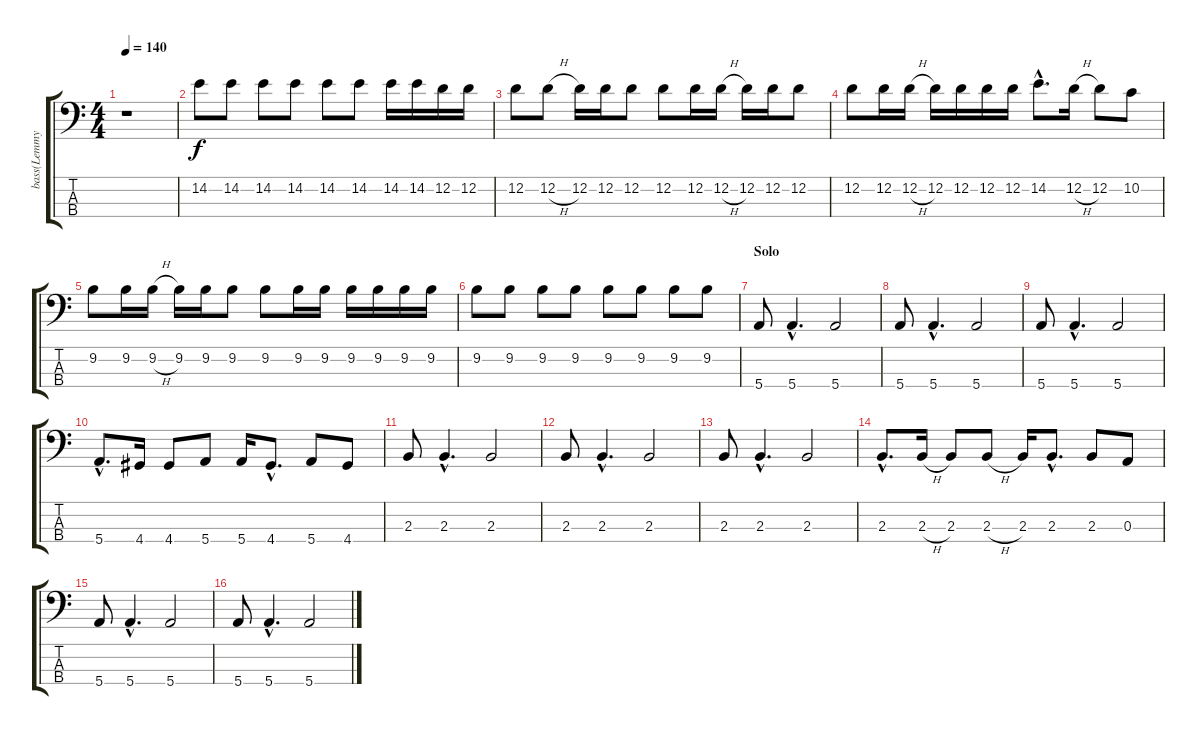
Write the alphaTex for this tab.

\track ("bass(Lemmy!!!) " "bass(Lemmy") {instrument distortionguitar}
\staff {score tabs}
\tuning (G2 D2 A1 E1) {hide}
\ts (4 4)
\tempo 140
\clef f4
\ks c
r.1{dy f} |
14.2.8 14.2.8 14.2.8 14.2.8 14.2.8 14.2.8 14.2.16 14.2.16 12.2.16 12.2.16 |
12.2.8 12.2{h}.8 12.2.16 12.2.16 12.2.8 12.2.8 12.2.16 12.2{h}.16 12.2.16 12.2.16 12.2.8 |
12.2.8 12.2.16 12.2{h}.16 12.2.16 12.2.16 12.2.16 12.2.16 14.2{hac}.8{d} 12.2{h}.16 12.2.8 10.2.8 |
9.2.8 9.2.16 9.2{h}.16 9.2.16 9.2.16 9.2.8 9.2.8 9.2.16 9.2.16 9.2.16 9.2.16 9.2.16 9.2.16 |
9.2.8 9.2.8 9.2.8 9.2.8 9.2.8 9.2.8 9.2.8 9.2.8 |
\section ("" "Solo")
5.4.8 5.4{hac}.4{d} 5.4.2 |
5.4.8 5.4{hac}.4{d} 5.4.2 |
5.4.8 5.4{hac}.4{d} 5.4.2 |
5.4{hac}.8{d} 4.4.16 4.4.8 5.4.8 5.4.16 4.4{hac}.8{d} 5.4.8 4.4.8 |
2.3.8 2.3{hac}.4{d} 2.3.2 |
2.3.8 2.3{hac}.4{d} 2.3.2 |
2.3.8 2.3{hac}.4{d} 2.3.2 |
2.3{hac}.8{d} 2.3{h}.16 2.3.8 2.3{h}.8 2.3.16 2.3{hac}.8{d} 2.3.8 0.3.8 |
5.4.8 5.4{hac}.4{d} 5.4.2 |
5.4.8 5.4{hac}.4{d} 5.4.2
